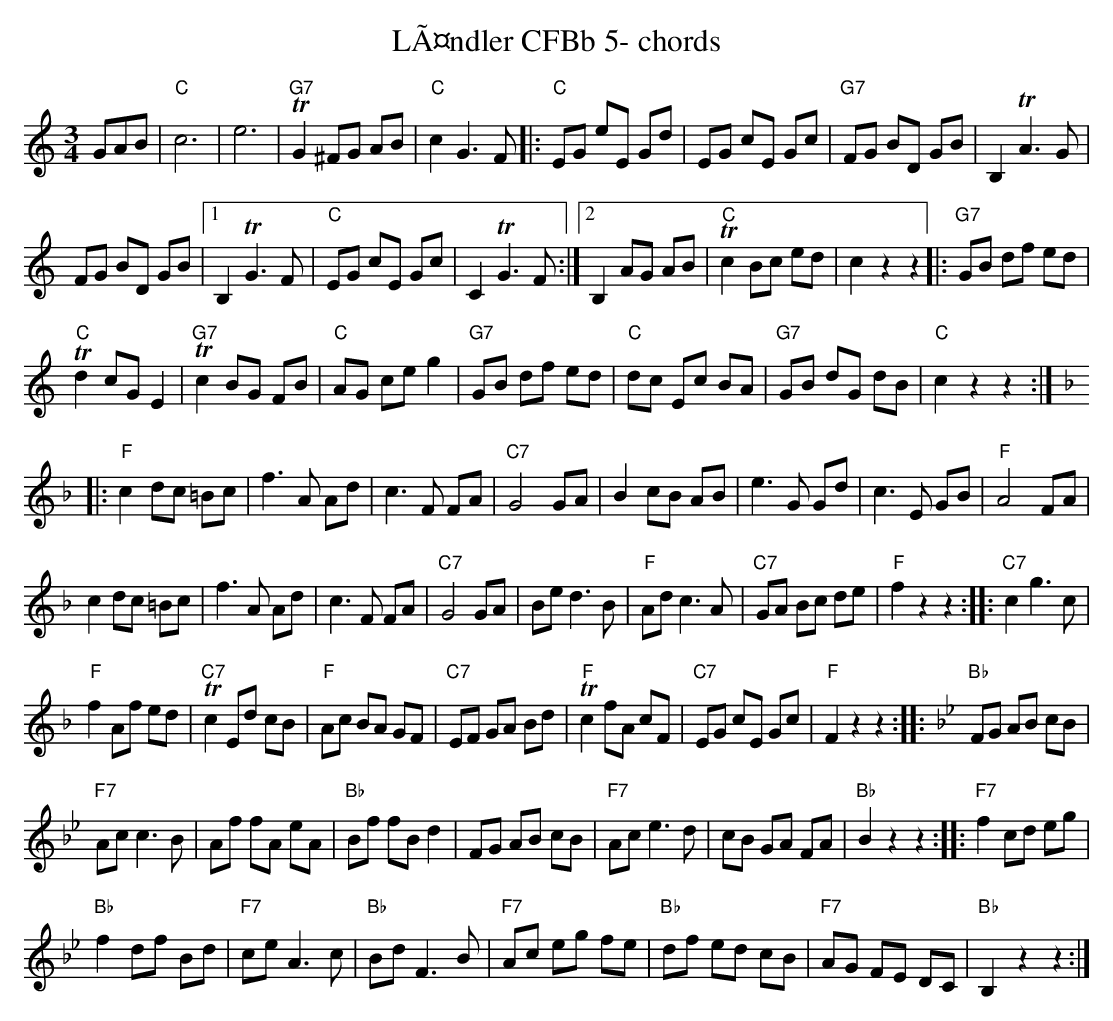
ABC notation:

X:1
T:LÃ¤ndler CFBb 5- chords
M:3/4
L:1/8
K:Cmaj%%MIDI gchordon
GAB | "C"c6 | e6 | "G7"TG2 ^FG AB | "C"c2 G3F |: "C"EG eE Gd | EG cE Gc | "G7"FG BD GB |B,2 TA3G |
FG BD GB |1 B,2 TG3F | "C"EG cE Gc | C2 TG3F :|2 B,2 AG AB | "C"Tc2 Bc ed | c2 z2z2 |: "G7"GB df ed |
"C"Td2 cG E2 | "G7"Tc2 BG FB | "C"AG ce g2 | "G7"GB df ed | "C"dc Ec BA | "G7"GB dG dB | "C"c2z2z2 :: [K:Fmaj]
"F"c2 dc =Bc | f3A Ad | c3 F FA | "C7"G4 GA | B2 cB AB | e3G Gd | c3E GB | "F"A4 FA |
c2 dc =Bc | f3A Ad | c3F FA | "C7"G4 GA | Be d3B | "F"Ad c3A | "C7"GA Bc de | "F"f2 z2z2 :: "C7"c2 g3c |
"F"f2 Af ed | "C7"Tc2 Ed cB | "F"Ac BA GF | "C7"EF GA Bd | "F"Tc2 fA cF | "C7"EG cE Gc | "F"F2 z2z2 :: [K:Bbmaj] "Bb"FG AB cB |
"F7"Ac c3B | Af fA eA | "Bb"Bf fB d2 | FG AB cB | "F7"Ac e3d | cB GA FA | "Bb"B2z2z2 :: "F7"f2cd eg |
"Bb"f2 df Bd | "F7"ce A3c | "Bb"Bd F3B | "F7"Ac eg fe | "Bb"df ed cB | "F7"AG FE DC | "Bb"B,2 z2z2 :|
